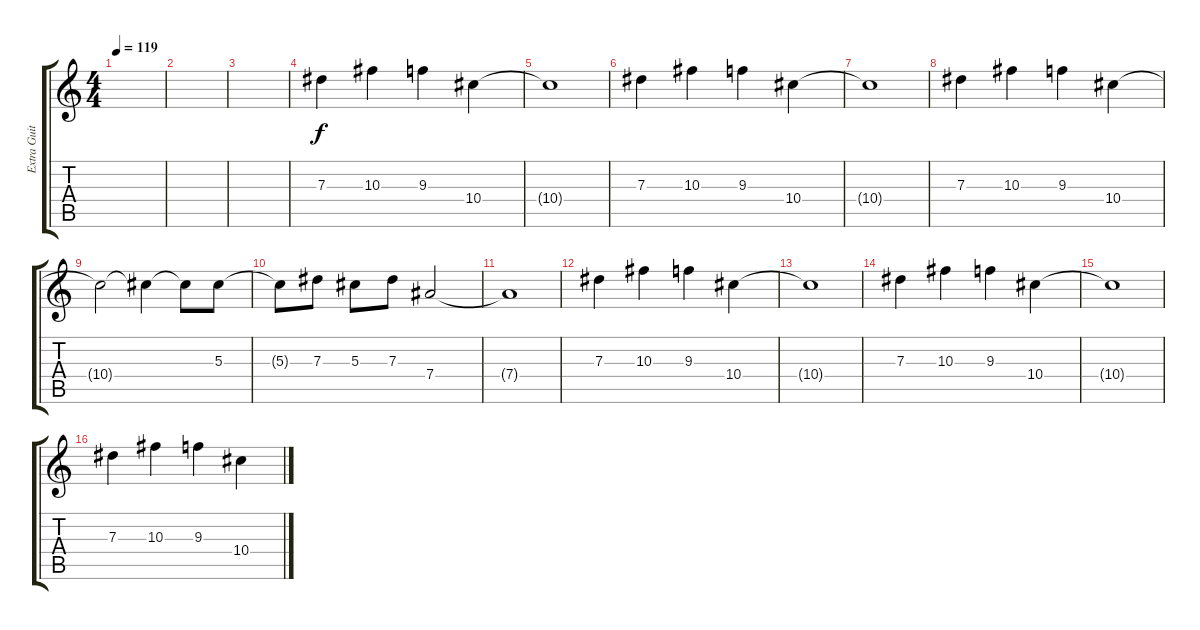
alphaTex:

\track ("Extra Guitar" "Extra Guit") {instrument distortionguitar}
\staff {score tabs}
\tuning (F4 C4 Ab3 Eb3 Bb2 Eb2) {hide}
\ts (4 4)
\tempo 119
\clef g2
\ks c
|
|
|
7.3.4 10.3.4 9.3.4 10.4.4 |
10.4{t}.1 |
7.3.4 10.3.4 9.3.4 10.4.4 |
10.4{t}.1 |
7.3.4 10.3.4 9.3.4 10.4.4 |
10.4{t}.2 10.4{t}.4 10.4{t}.8 5.3.8 |
5.3{t}.8 7.3.8 5.3.8 7.3.8 7.4.2 |
7.4{t}.1 |
7.3.4 10.3.4 9.3.4 10.4.4 |
10.4{t}.1 |
7.3.4 10.3.4 9.3.4 10.4.4 |
10.4{t}.1 |
7.3.4 10.3.4 9.3.4 10.4.4
